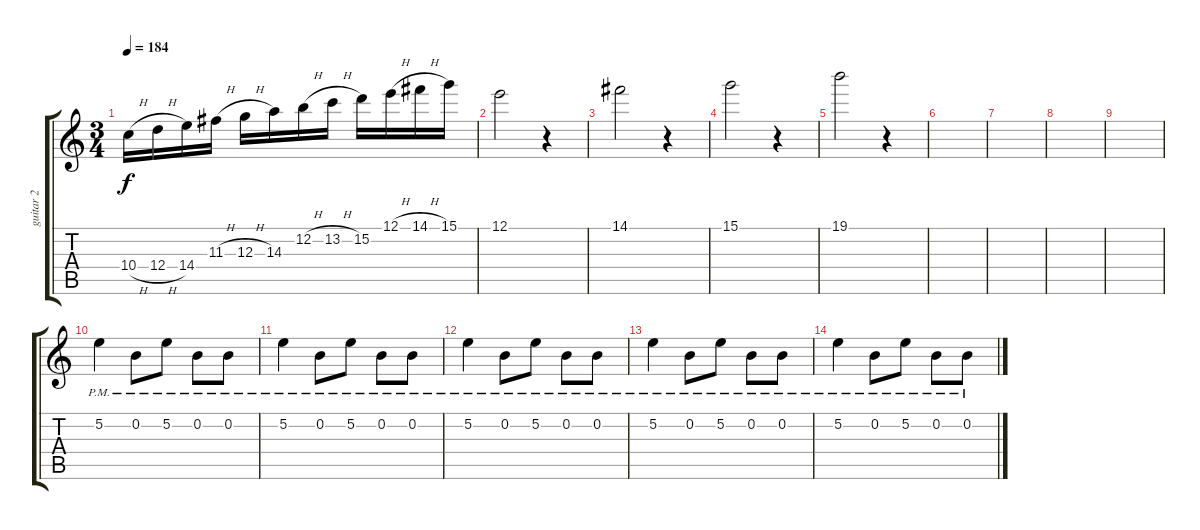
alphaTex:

\track ("guitar 2" "guitar 2") {instrument overdrivenguitar}
\staff {score tabs}
\tuning (E4 B3 G3 D3 A2 E2) {hide}
\ts (3 4)
\tempo 184
\clef g2
\ks c
10.4{h}.16{dy f} 12.4{h}.16 14.4.16 11.3{h}.16 12.3{h}.16 14.3.16 12.2{h}.16 13.2{h}.16 15.2.16 12.1{h}.16 14.1{h}.16 15.1.16 |
12.1.2 r.4 |
14.1.2 r.4 |
15.1.2 r.4 |
19.1.2 r.4 |
|
|
|
|
5.2{pm}.4 0.2{pm}.8 5.2{pm}.8 0.2{pm}.8 0.2{pm}.8 |
5.2{pm}.4 0.2{pm}.8 5.2{pm}.8 0.2{pm}.8 0.2{pm}.8 |
5.2{pm}.4 0.2{pm}.8 5.2{pm}.8 0.2{pm}.8 0.2{pm}.8 |
5.2{pm}.4 0.2{pm}.8 5.2{pm}.8 0.2{pm}.8 0.2{pm}.8 |
5.2{pm}.4 0.2{pm}.8 5.2{pm}.8 0.2{pm}.8 0.2{pm}.8
